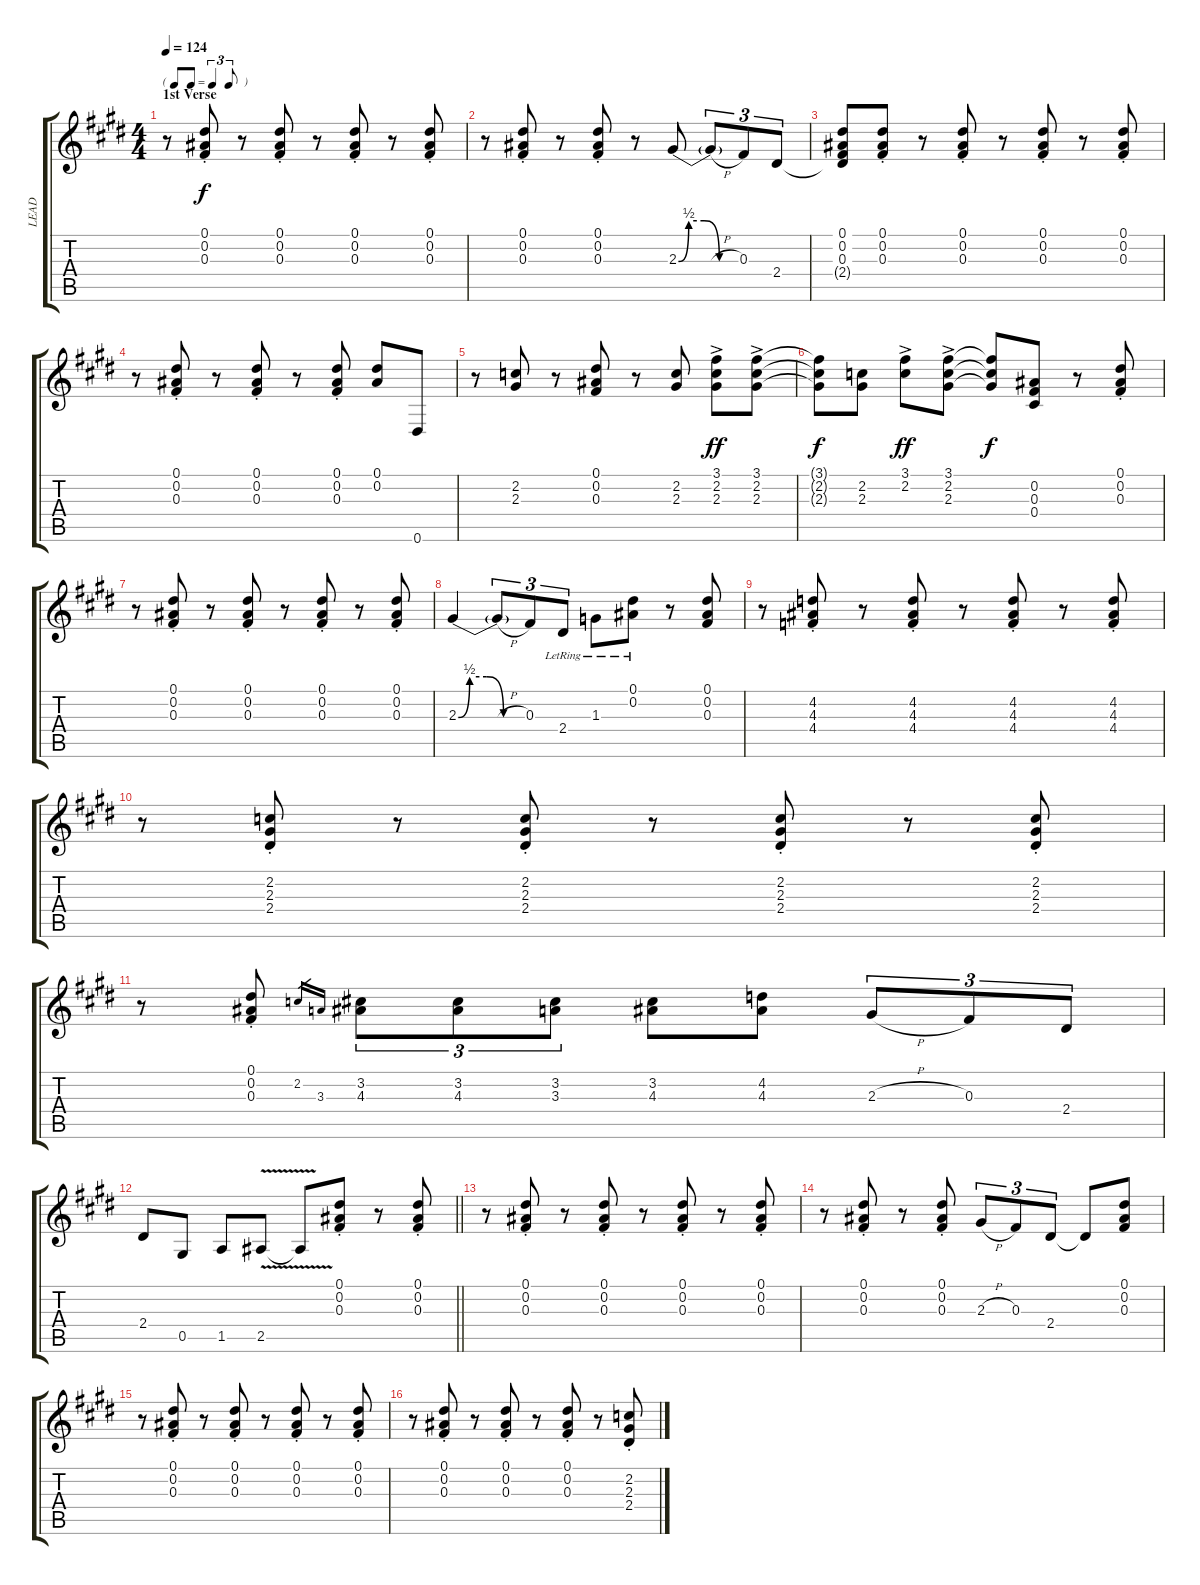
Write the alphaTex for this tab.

\track ("LEAD" "LEAD") {instrument overdrivenguitar}
\staff {score tabs}
\tuning (Eb4 Bb3 Gb3 Db3 Ab2 Eb2) {hide}
\ts (4 4)
\tf triplet8th
\section ("" "1st Verse")
\tempo 124
\clef g2
\ks c#minor
r.8{dy f} (0.1{st} 0.2{st} 0.3{st}).8 r.8 (0.1{st} 0.2{st} 0.3{st}).8 r.8 (0.1{st} 0.2{st} 0.3{st}).8 r.8 (0.1{st} 0.2{st} 0.3{st}).8 |
\ks e
r.8 (0.1{st} 0.2{st} 0.3{st}).8 r.8 (0.1{st} 0.2{st} 0.3{st}).8 r.8 2.3{be (custom 0 0 10 2 25 2 40 0 60 0)}.8 2.3{h t}.8{tu (3 2)} 0.3.8{tu (3 2)} 2.4.8{tu (3 2)} |
\ks c#minor
(0.1 0.2 0.3 2.4{t}).8 (0.1{st} 0.2{st} 0.3{st}).8 r.8 (0.1{st} 0.2{st} 0.3{st}).8 r.8 (0.1{st} 0.2{st} 0.3{st}).8 r.8 (0.1{st} 0.2{st} 0.3{st}).8 |
r.8 (0.1{st} 0.2{st} 0.3{st}).8 r.8 (0.1{st} 0.2{st} 0.3{st}).8 r.8 (0.1{st} 0.2{st} 0.3{st}).8 (0.1 0.2).8 0.6.8 |
r.8 (2.2 2.3).8 r.8 (0.1 0.2 0.3).8 r.8 (2.2 2.3).8 (3.1{ac} 2.2{ac} 2.3{ac}).8{dy ff} (3.1{ac} 2.2{ac} 2.3{ac}).8 |
\ks e
(3.1{t} 2.2{t} 2.3{t}).8{dy f} (2.2 2.3).8 (3.1{ac} 2.2{ac}).8{dy ff} (3.1{ac} 2.2{ac} 2.3{ac}).8 (3.1{t} 2.2{t} 2.3{t}).8{dy f} (0.2 0.3 0.4).8 r.8 (0.1{st} 0.2{st} 0.3{st}).8 |
\ks c#minor
r.8 (0.1{st} 0.2{st} 0.3{st}).8 r.8 (0.1{st} 0.2{st} 0.3{st}).8 r.8 (0.1{st} 0.2{st} 0.3{st}).8 r.8 (0.1{st} 0.2{st} 0.3{st}).8 |
2.3{be (custom 0 0 10 2 25 2 40 0 60 0)}.4 2.3{h t}.8{tu (3 2)} 0.3.8{tu (3 2)} 2.4{lr}.8{tu (3 2)} 1.3{lr}.8 (0.1{lr} 0.2{lr}).8 r.8 (0.1 0.2 0.3).8 |
r.8 (4.2{st} 4.3{st} 4.4{st}).8 r.8 (4.2{st} 4.3{st} 4.4{st}).8 r.8 (4.2{st} 4.3{st} 4.4{st}).8 r.8 (4.2{st} 4.3{st} 4.4{st}).8 |
\ks e
r.8 (2.2{st} 2.3{st} 2.4{st}).8 r.8 (2.2{st} 2.3{st} 2.4{st}).8 r.8 (2.2{st} 2.3{st} 2.4{st}).8 r.8 (2.2{st} 2.3{st} 2.4{st}).8 |
\ks c#minor
r.8 (0.1{st} 0.2{st} 0.3{st}).8 2.2.16{gr} 3.3.16{gr} (3.2 4.3).8{tu (3 2)} (3.2 4.3).8{tu (3 2)} (3.2 3.3).8{tu (3 2)} (3.2 4.3).8 (4.2 4.3).8 2.3{h}.8{tu (3 2)} 0.3.8{tu (3 2)} 2.4.8{tu (3 2)} |
\barLineRight lightlight
2.4.8 0.5.8 1.5.8 2.5{v}.8 2.5{v t}.8 (0.1{st} 0.2{st} 0.3{st}).8 r.8 (0.1{st} 0.2{st} 0.3{st}).8 |
\ks e
r.8 (0.1{st} 0.2{st} 0.3{st}).8 r.8 (0.1{st} 0.2{st} 0.3{st}).8 r.8 (0.1{st} 0.2{st} 0.3{st}).8 r.8 (0.1{st} 0.2{st} 0.3{st}).8 |
\ks c#minor
r.8 (0.1{st} 0.2{st} 0.3{st}).8 r.8 (0.1{st} 0.2{st} 0.3{st}).8 2.3{h}.8{tu (3 2)} 0.3.8{tu (3 2)} 2.4.8{tu (3 2)} 2.4{t}.8 (0.1 0.2 0.3).8 |
r.8 (0.1{st} 0.2{st} 0.3{st}).8 r.8 (0.1{st} 0.2{st} 0.3{st}).8 r.8 (0.1{st} 0.2{st} 0.3{st}).8 r.8 (0.1{st} 0.2{st} 0.3{st}).8 |
r.8 (0.1{st} 0.2{st} 0.3{st}).8 r.8 (0.1{st} 0.2{st} 0.3{st}).8 r.8 (0.1{st} 0.2{st} 0.3{st}).8 r.8 (2.2{st} 2.3{st} 2.4{st}).8
